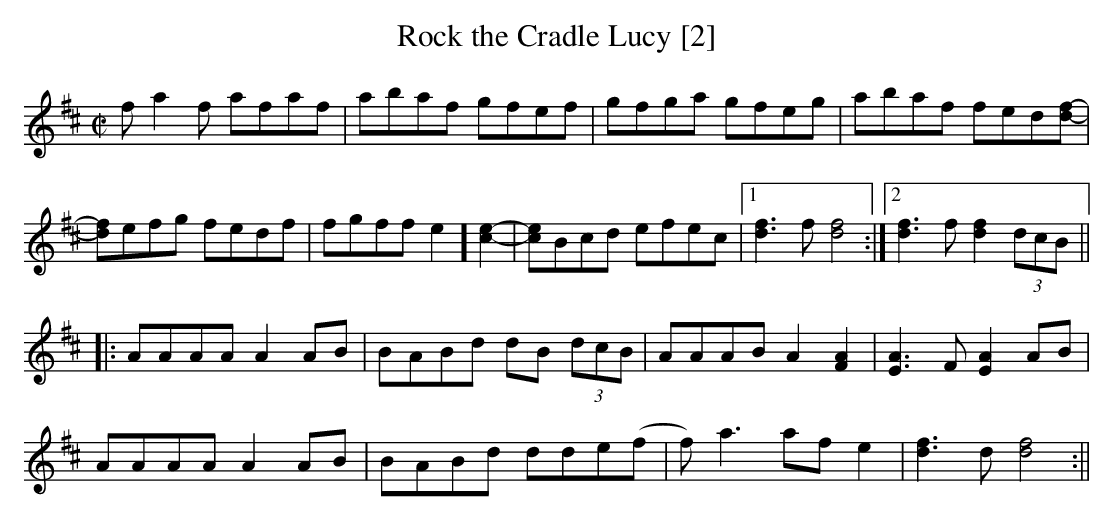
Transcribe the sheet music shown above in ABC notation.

X:1
T:Rock the Cradle Lucy [2]
M:C|
L:1/8
K:D
fa2f afaf|abaf gfef|gfga gfeg|abaf fed[df]-|
[df]efg fedf|fgff e2 ][c2e2]-|[ce]Bcd efec|1[d3f3]f [d4f4]:|2 [d3f3]f [d2f2](3dcB||
|:AAAA A2AB|BABd dB (3dcB|AAAB A2 [F2A2]|[E3A3]F [E2A2]AB|
AAAA A2AB|BABd dde(f|f)a3 af e2|[d3f3]d [d4f4]:||
